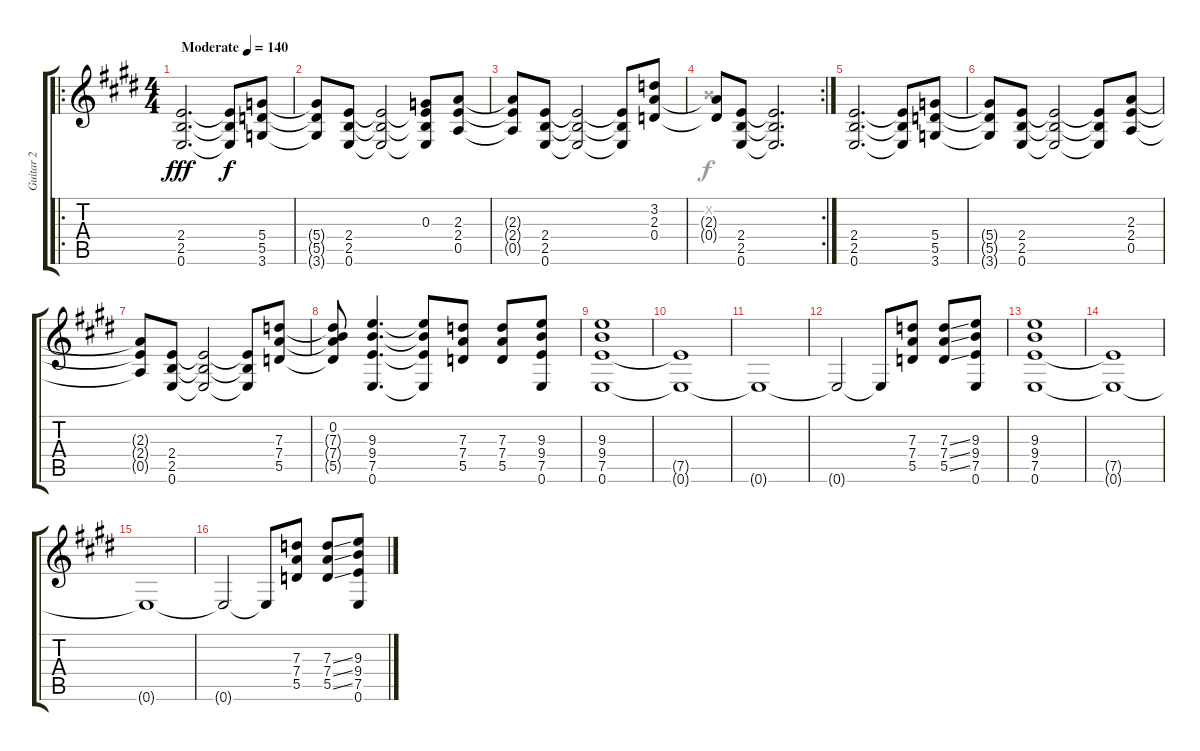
\track ("Guitar 2" "Guitar 2") {instrument overdrivenguitar}
\staff {score tabs}
\tuning (E4 B3 G3 D3 A2 E2) {hide}
\voice
\ro
\ts (4 4)
\tempo (140 "Moderate")
\clef g2
\ks e
(2.4 2.5 0.6).2{d dy fff instrument overdrivenguitar} (2.4{t} 2.5{t} 0.6{t}).8{dy f} (5.4 5.5 3.6).8 |
(5.4{t} 5.5{t} 3.6{t}).8 (2.4 2.5 0.6).8 (2.4{t} 2.5{t} 0.6{t}).2 (0.3 2.4{t} 2.5{t} 0.6{t}).8 (2.3 2.4 0.5).8 |
(2.3{t} 2.4{t} 0.5{t}).8 (2.4 2.5 0.6).8 (2.4{t} 2.5{t} 0.6{t}).2 (2.4{t} 2.5{t} 0.6{t}).8 (3.2 2.3 0.4).8 |
\rc 2
(2.3{t} 0.4{t}).8 (2.4 2.5 0.6).8 (2.4{t} 2.5{t} 0.6{t}).2{d} |
(2.4 2.5 0.6).2{d} (2.4{t} 2.5{t} 0.6{t}).8 (5.4 5.5 3.6).8 |
(5.4{t} 5.5{t} 3.6{t}).8 (2.4 2.5 0.6).8 (2.4{t} 2.5{t} 0.6{t}).2 (2.4{t} 2.5{t} 0.6{t}).8 (2.3 2.4 0.5).8 |
(2.3{t} 2.4{t} 0.5{t}).8 (2.4 2.5 0.6).8 (2.4{t} 2.5{t} 0.6{t}).2 (2.4{t} 2.5{t} 0.6{t}).8 (7.3 7.4 5.5).8 |
(0.2 7.3{t} 7.4{t} 5.5{t}).8 (9.3 9.4 7.5 0.6).4{d} (9.3{t} 9.4{t} 7.5{t} 0.6{t}).8 (7.3 7.4 5.5).8 (7.3 7.4 5.5).8 (9.3 9.4 7.5 0.6).8 |
(9.3 9.4 7.5 0.6).1 |
(7.5{t} 0.6{t}).1 |
0.6{t}.1 |
0.6{t}.2 0.6{t}.8 (7.3 7.4 5.5).8 (7.3{ss} 7.4{ss} 5.5{ss}).8 (9.3 9.4 7.5 0.6).8 |
(9.3 9.4 7.5 0.6).1 |
(7.5{t} 0.6{t}).1 |
0.6{t}.1 |
0.6{t}.2 0.6{t}.8 (7.3 7.4 5.5).8 (7.3{ss} 7.4{ss} 5.5{ss}).8 (9.3 9.4 7.5 0.6).8
\voice
\clef g2
\ottava regular
\simile none
\ks e
|
|
|
0.2{x}.1 |
|
|
|
|
|
|
|
|
|
|
|
